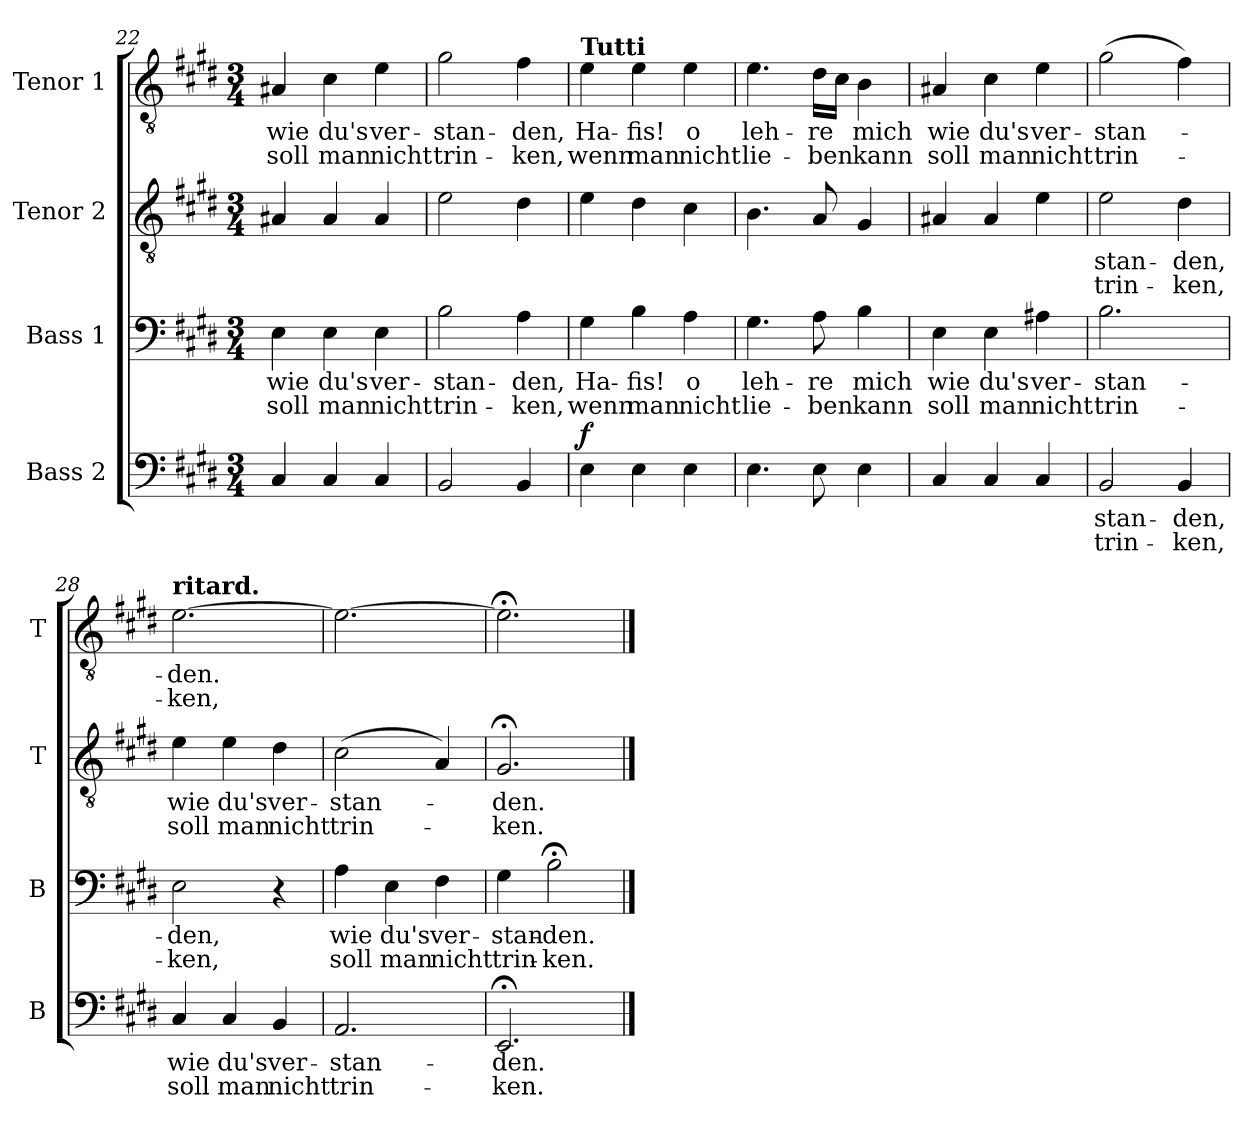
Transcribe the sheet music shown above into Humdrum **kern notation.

**kern	**text	**text	**dynam	**kern	**text	**text	**kern	**text	**text	**kern	**text	**text
*part4	*part4	*part4	*part4	*part3	*part3	*part3	*part2	*part2	*part2	*part1	*part1	*part1
*staff4	*staff4	*staff4	*staff4	*staff3	*staff3	*staff3	*staff2	*staff2	*staff2	*staff1	*staff1	*staff1
*I"Bass 2	*	*	*	*I"Bass 1	*	*	*I"Tenor 2	*	*	*I"Tenor 1	*	*
*I'B	*	*	*	*I'B	*	*	*I'T	*	*	*I'T	*	*
*clefF4	*	*	*	*clefF4	*	*	*clefGv2	*	*	*clefGv2	*	*
*k[f#c#g#d#]	*	*	*	*k[f#c#g#d#]	*	*	*k[f#c#g#d#]	*	*	*k[f#c#g#d#]	*	*
*M3/4	*	*	*	*M3/4	*	*	*M3/4	*	*	*M3/4	*	*
=22	=22	=22	=22	=22	=22	=22	=22	=22	=22	=22	=22	=22
4C#	.	.	.	4E	wie	soll	4A#X	.	.	4A#X	wie	soll
4C#	.	.	.	4E	du's	man	4A#	.	.	4c#	du's	man
4C#	.	.	.	4E	ver-	nicht	4A#	.	.	4e	ver-	nicht
=23	=23	=23	=23	=23	=23	=23	=23	=23	=23	=23	=23	=23
2BB	.	.	.	2B	-stan-	trin-	2e	.	.	2g#	-stan-	trin-
4BB	.	.	.	4A	-den,	-ken,	4d#	.	.	4f#	-den,	-ken,
=24	=24	=24	=24	=24	=24	=24	=24	=24	=24	=24	=24	=24
!	!	!	!	!	!	!	!	!	!	!LO:TX:a:B:t=Tutti	!	!
!	!	!	!LO:DY:a	!	!	!	!	!	!	!	!	!
4E	.	.	f	4G#	Ha-	wenn	4e	.	.	4e	Ha-	wenn
4E	.	.	.	4B	-fis!	man	4d#	.	.	4e	-fis!	man
4E	.	.	.	4A	o	nicht	4c#	.	.	4e	o	nicht
=25	=25	=25	=25	=25	=25	=25	=25	=25	=25	=25	=25	=25
4.E	.	.	.	4.G#	leh-	lie-	4.B	.	.	4.e	leh-	lie-
8E	.	.	.	8A	-re	-ben	8A	.	.	16d#LL	-re	-ben
.	.	.	.	.	.	.	.	.	.	16c#JJ	.	.
4E	.	.	.	4B	mich	kann	4G#	.	.	4B	mich	kann
=26	=26	=26	=26	=26	=26	=26	=26	=26	=26	=26	=26	=26
4C#	.	.	.	4E	wie	soll	4A#X	.	.	4A#X	wie	soll
4C#	.	.	.	4E	du's	man	4A#	.	.	4c#	du's	man
4C#	.	.	.	4A#X	ver-	nicht	4e	.	.	4e	ver-	nicht
=27	=27	=27	=27	=27	=27	=27	=27	=27	=27	=27	=27	=27
2BB	-stan-	trin-	.	2.B	-stan-	trin-	2e	-stan-	trin-	(2g#	-stan-	trin-
4BB	-den,	-ken,	.	.	.	.	4d#	-den,	-ken,	4f#)	.	.
=28	=28	=28	=28	=28	=28	=28	=28	=28	=28	=28	=28	=28
!	!	!	!	!	!	!	!	!	!	!LO:TX:a:B:t=ritard.	!	!
4C#	wie	soll	.	2E	-den,	-ken,	4e	wie	soll	[2.e	-den.	-ken,
4C#	du's	man	.	.	.	.	4e	du's	man	.	.	.
4BB	ver-	nicht	.	4r	.	.	4d#	ver-	nicht	.	.	.
=29	=29	=29	=29	=29	=29	=29	=29	=29	=29	=29	=29	=29
2.AA	-stan-	trin-	.	4A	wie	soll	(2c#	-stan-	trin-	2.e_	.	.
.	.	.	.	4E	du's	man	.	.	.	.	.	.
.	.	.	.	4F#	ver-	nicht	4A)	.	.	.	.	.
=30	=30	=30	=30	=30	=30	=30	=30	=30	=30	=30	=30	=30
2.EE;<	-den.	-ken.	.	4G#	-stan-	trin-	2.G#;<	-den.	-ken.	2.e;<]	.	.
.	.	.	.	2B;<	-den.	-ken.	.	.	.	.	.	.
==	==	==	==	==	==	==	==	==	==	==	==	==
*-	*-	*-	*-	*-	*-	*-	*-	*-	*-	*-	*-	*-
